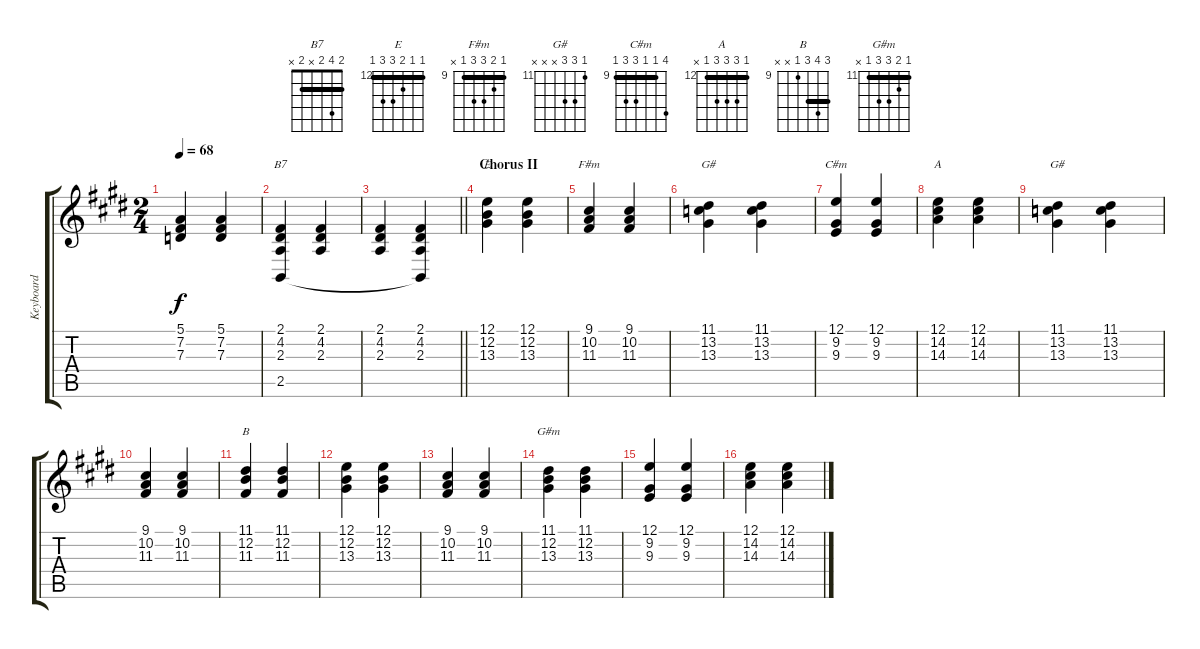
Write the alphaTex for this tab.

\track ("Keyboard" "Keyboard") {instrument acousticgrandpiano}
\staff {score tabs}
\tuning (E4 B3 G3 D3 A2 E2) {hide}
\chord ("B7" 2 4 2 x 2 x) {barre 2}
\chord ("E" 12 12 13 14 14 12) {firstfret 12 barre 12}
\chord ("F#m" 9 10 11 11 9 x) {firstfret 9 barre 9}
\chord ("G#" 11 12 13 13 11 x) {firstfret 11 barre 11}
\chord ("C#m" 12 9 9 11 11 9) {firstfret 9 barre 9}
\chord ("A" 12 14 14 14 12 x) {firstfret 12 barre 12}
\chord ("G#" 11 13 13 x x x) {firstfret 11}
\chord ("B" 11 12 11 9 x x) {firstfret 9 barre 11}
\chord ("G#m" 11 12 13 13 11 x) {firstfret 11 barre 11}
\ts (2 4)
\tempo 68
\clef g2
\ks e
(5.1 7.2 7.3).4{dy f} (5.1 7.2 7.3).4 |
(2.1 4.2 2.3 2.5).4{ch "B7"} (2.1 4.2 2.3).4 |
\barLineRight lightlight
(2.1 4.2 2.3).4 (2.1 4.2 2.3 2.5{t}).4 |
\section ("" "Chorus II")
(12.1 12.2 13.3).4{ch "E"} (12.1 12.2 13.3).4 |
(9.1 10.2 11.3).4{ch "F#m"} (9.1 10.2 11.3).4 |
(11.1 13.2 13.3).4{ch "G#"} (11.1 13.2 13.3).4 |
(12.1 9.2 9.3).4{ch "C#m"} (12.1 9.2 9.3).4 |
(12.1 14.2 14.3).4{ch "A"} (12.1 14.2 14.3).4 |
(11.1 13.2 13.3).4{ch "G#"} (11.1 13.2 13.3).4 |
(9.1 10.2 11.3).4 (9.1 10.2 11.3).4 |
(11.1 12.2 11.3).4{ch "B"} (11.1 12.2 11.3).4 |
(12.1 12.2 13.3).4 (12.1 12.2 13.3).4 |
(9.1 10.2 11.3).4 (9.1 10.2 11.3).4 |
(11.1 12.2 13.3).4{ch "G#m"} (11.1 12.2 13.3).4 |
(12.1 9.2 9.3).4 (12.1 9.2 9.3).4 |
(12.1 14.2 14.3).4 (12.1 14.2 14.3).4
